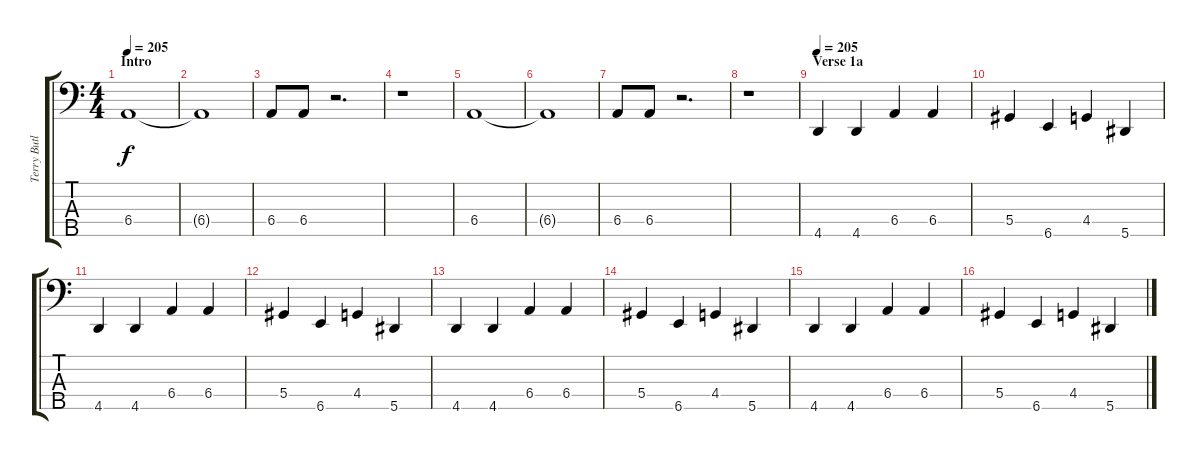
\track ("Terry Butler - Bass" "Terry Butl") {instrument electricbassfinger}
\staff {score tabs}
\tuning (Gb2 Db2 Ab1 Eb1 Bb0) {hide}
\ts (4 4)
\section ("" "Intro")
\tempo 205
\tempo 190
\tempo 205
\clef f4
\ks c
6.4.1{dy f instrument electricbasspick} |
6.4{t}.1 |
6.4.8 6.4.8 r.2{d} |
r.1 |
6.4.1 |
6.4{t}.1 |
6.4.8 6.4.8 r.2{d} |
r.1 |
\section ("" "Verse 1a")
\tempo 205
4.5.4{instrument electricbassfinger} 4.5.4 6.4.4 6.4.4 |
5.4.4 6.5.4 4.4.4 5.5.4 |
4.5.4 4.5.4 6.4.4 6.4.4 |
5.4.4 6.5.4 4.4.4 5.5.4 |
4.5.4 4.5.4 6.4.4 6.4.4 |
5.4.4 6.5.4 4.4.4 5.5.4 |
4.5.4 4.5.4 6.4.4 6.4.4 |
5.4.4 6.5.4 4.4.4 5.5.4
